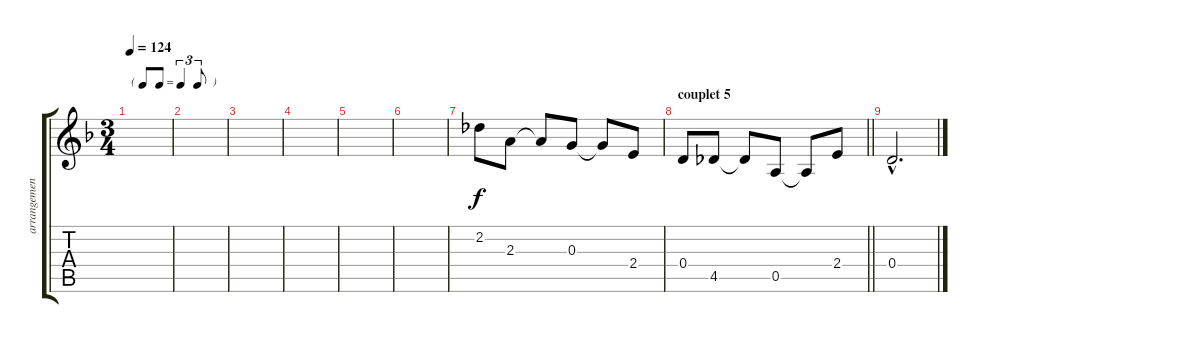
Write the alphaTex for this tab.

\track ("arrangement guitare" "arrangemen") {instrument electricguitarclean}
\staff {score tabs}
\tuning (E4 B3 G3 D3 A2 E2) {hide}
\ts (3 4)
\tf triplet8th
\tempo 124
\clef g2
\ks f
|
|
|
|
|
|
2.2.8 2.3.8 2.3{t}.8 0.3.8 0.3{t}.8 2.4.8 |
\section ("" "couplet 5")
\barLineRight lightlight
0.4.8 4.5.8 4.5{t}.8 0.5.8 0.5{t}.8 2.4.8 |
0.4{hac}.2{d}
